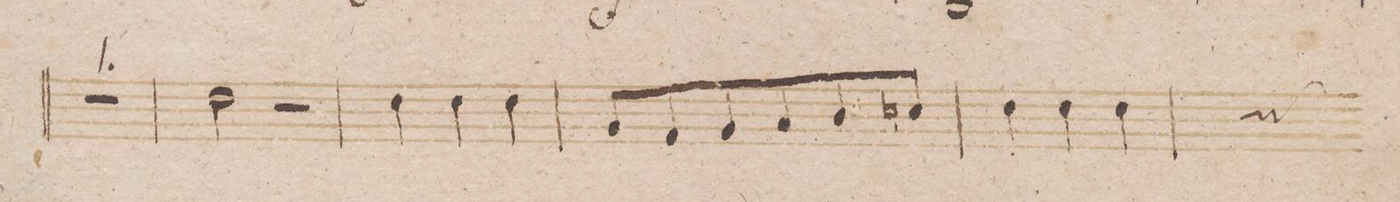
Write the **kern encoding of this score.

**kern	**dynam
*I"Trombono	*
*clefF4	*
*k[b-]	*
*met(c|)	*
*M3/4	*
2.r	.
=133	=133
2F\	.
4r	.
=134	=134
4F\	.
4F\	.
4F\	.
=135	=135
8BB-/L	.
8AA/	.
8BB-/	.
8C/	.
8D/	.
8En/J	.
=136	=136
4F\	.
4F\	.
4F\	.
*custos:E	*
=137	=137
*-	*-
